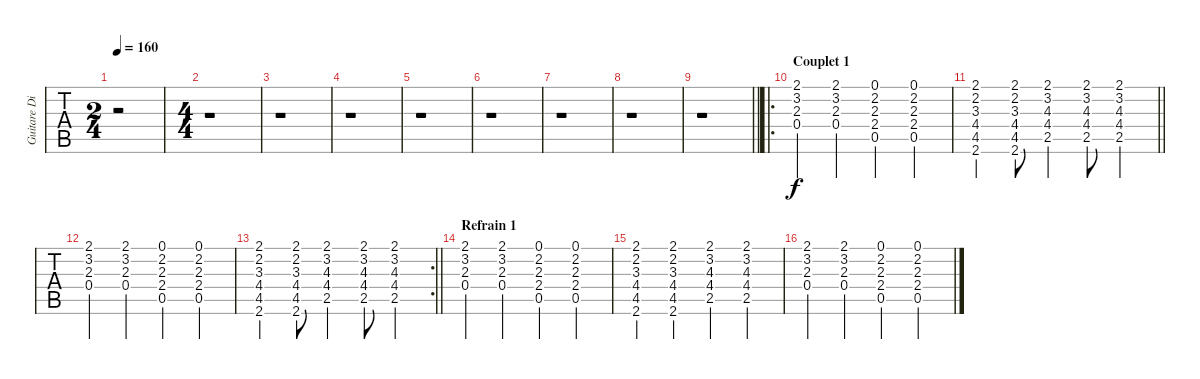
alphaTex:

\track ("Guitare Disto" "Guitare Di") {instrument distortionguitar}
\staff {tabs}
\tuning (E4 B3 G3 D3 A2 E2) {hide}
\ts (2 4)
\tempo 160
\clef g2
\ks c
r.2{dy f instrument distortionguitar} |
\ts (4 4)
r.1 |
r.1 |
r.1 |
r.1 |
r.1 |
r.1 |
r.1 |
\barLineRight lightlight
r.1 |
\ro
\section ("" "Couplet 1")
(2.1 3.2 2.3 0.4).4 (2.1 3.2 2.3 0.4).4 (0.1 2.2 2.3 2.4 0.5).4 (0.1 2.2 2.3 2.4 0.5).4 |
\barLineRight lightlight
(2.1 2.2 3.3 4.4 4.5 2.6).4 (2.1 2.2 3.3 4.4 4.5 2.6).8 (2.1 3.2 4.3 4.4 2.5).4 (2.1 3.2 4.3 4.4 2.5).8 (2.1 3.2 4.3 4.4 2.5).4 |
(2.1 3.2 2.3 0.4).4 (2.1 3.2 2.3 0.4).4 (0.1 2.2 2.3 2.4 0.5).4 (0.1 2.2 2.3 2.4 0.5).4 |
\rc 2
\barLineRight lightlight
(2.1 2.2 3.3 4.4 4.5 2.6).4 (2.1 2.2 3.3 4.4 4.5 2.6).8 (2.1 3.2 4.3 4.4 2.5).4 (2.1 3.2 4.3 4.4 2.5).8 (2.1 3.2 4.3 4.4 2.5).4 |
\section ("" "Refrain 1")
(2.1 3.2 2.3 0.4).4 (2.1 3.2 2.3 0.4).4 (0.1 2.2 2.3 2.4 0.5).4 (0.1 2.2 2.3 2.4 0.5).4 |
(2.1 2.2 3.3 4.4 4.5 2.6).4 (2.1 2.2 3.3 4.4 4.5 2.6).4 (2.1 3.2 4.3 4.4 2.5).4 (2.1 3.2 4.3 4.4 2.5).4 |
(2.1 3.2 2.3 0.4).4 (2.1 3.2 2.3 0.4).4 (0.1 2.2 2.3 2.4 0.5).4 (0.1 2.2 2.3 2.4 0.5).4
